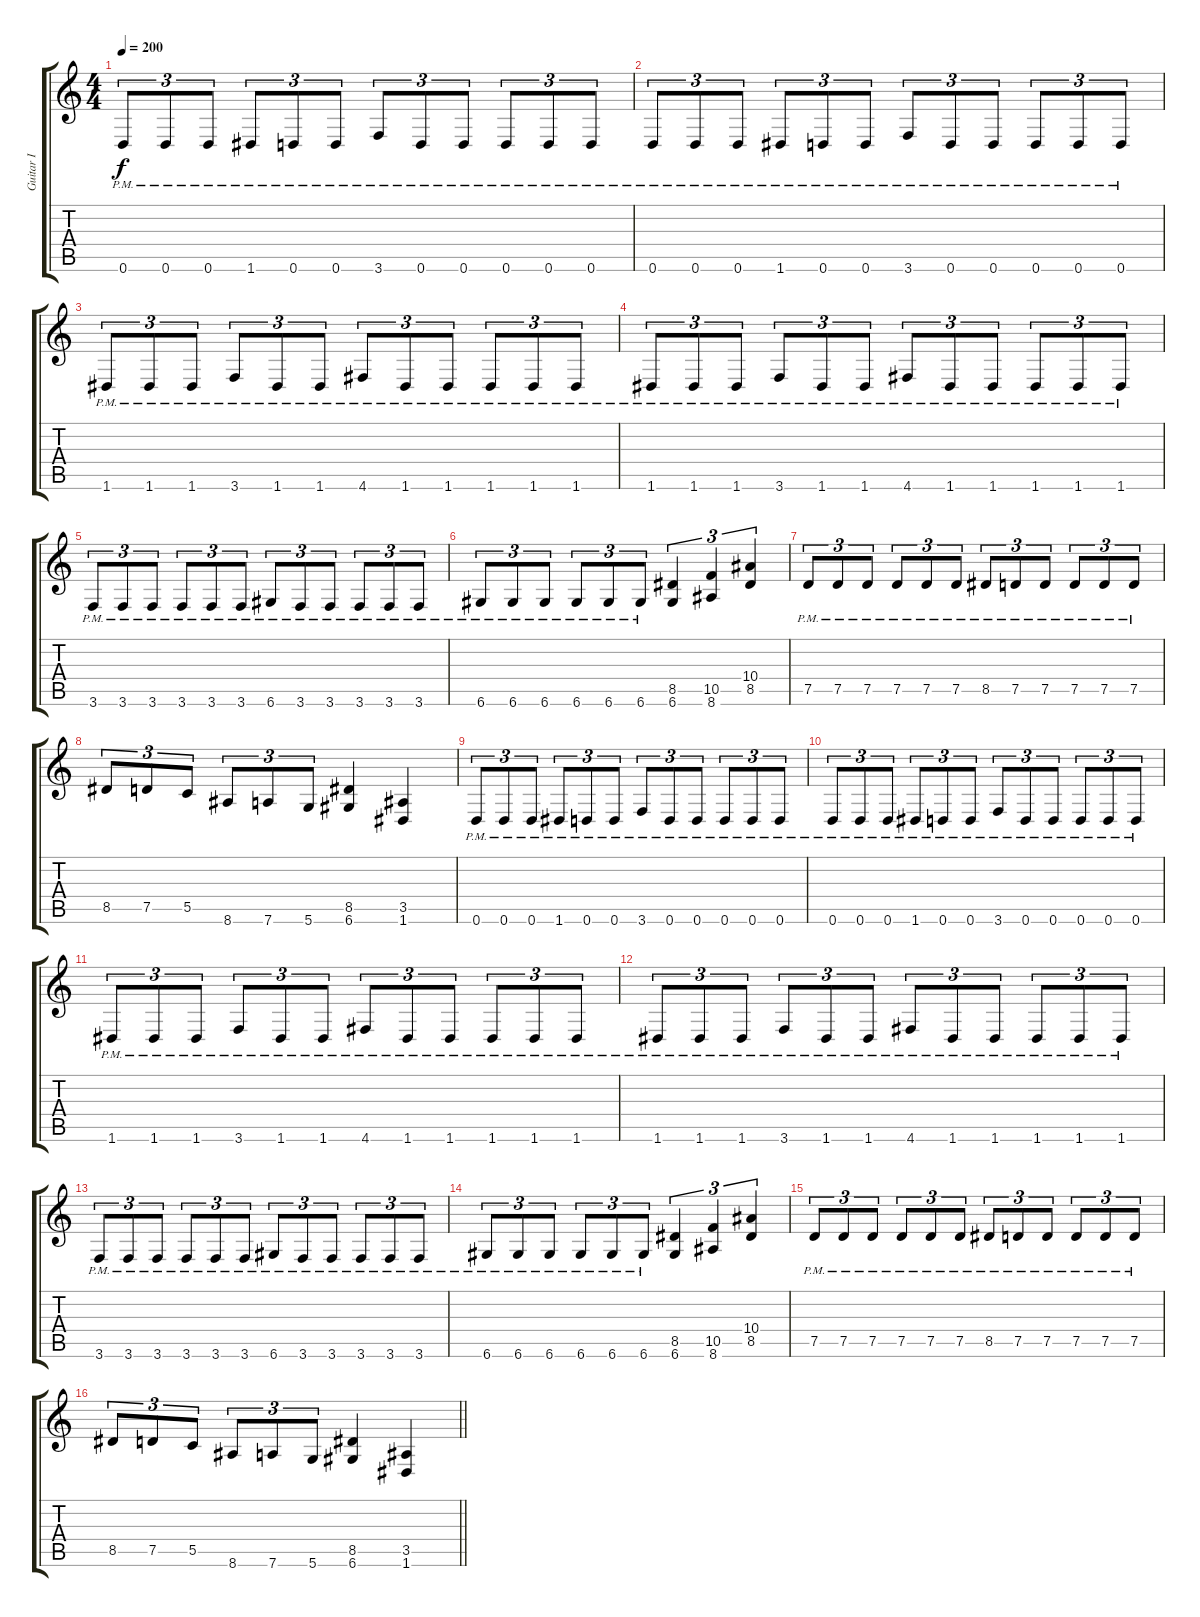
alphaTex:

\track ("Guitar I" "Guitar I") {instrument distortionguitar}
\staff {score tabs}
\tuning (D4 A3 F3 C3 G2 D2) {hide}
\ts (4 4)
\section ("" "")
\tempo 200
\clef g2
\ks c
0.6{pm}.8{tu (3 2) dy f} 0.6{pm}.8{tu (3 2)} 0.6{pm}.8{tu (3 2)} 1.6{pm}.8{tu (3 2)} 0.6{pm}.8{tu (3 2)} 0.6{pm}.8{tu (3 2)} 3.6{pm}.8{tu (3 2)} 0.6{pm}.8{tu (3 2)} 0.6{pm}.8{tu (3 2)} 0.6{pm}.8{tu (3 2)} 0.6{pm}.8{tu (3 2)} 0.6{pm}.8{tu (3 2)} |
0.6{pm}.8{tu (3 2)} 0.6{pm}.8{tu (3 2)} 0.6{pm}.8{tu (3 2)} 1.6{pm}.8{tu (3 2)} 0.6{pm}.8{tu (3 2)} 0.6{pm}.8{tu (3 2)} 3.6{pm}.8{tu (3 2)} 0.6{pm}.8{tu (3 2)} 0.6{pm}.8{tu (3 2)} 0.6{pm}.8{tu (3 2)} 0.6{pm}.8{tu (3 2)} 0.6{pm}.8{tu (3 2)} |
1.6{pm}.8{tu (3 2)} 1.6{pm}.8{tu (3 2)} 1.6{pm}.8{tu (3 2)} 3.6{pm}.8{tu (3 2)} 1.6{pm}.8{tu (3 2)} 1.6{pm}.8{tu (3 2)} 4.6{pm}.8{tu (3 2)} 1.6{pm}.8{tu (3 2)} 1.6{pm}.8{tu (3 2)} 1.6{pm}.8{tu (3 2)} 1.6{pm}.8{tu (3 2)} 1.6{pm}.8{tu (3 2)} |
1.6{pm}.8{tu (3 2)} 1.6{pm}.8{tu (3 2)} 1.6{pm}.8{tu (3 2)} 3.6{pm}.8{tu (3 2)} 1.6{pm}.8{tu (3 2)} 1.6{pm}.8{tu (3 2)} 4.6{pm}.8{tu (3 2)} 1.6{pm}.8{tu (3 2)} 1.6{pm}.8{tu (3 2)} 1.6{pm}.8{tu (3 2)} 1.6{pm}.8{tu (3 2)} 1.6{pm}.8{tu (3 2)} |
3.6{pm}.8{tu (3 2)} 3.6{pm}.8{tu (3 2)} 3.6{pm}.8{tu (3 2)} 3.6{pm}.8{tu (3 2)} 3.6{pm}.8{tu (3 2)} 3.6{pm}.8{tu (3 2)} 6.6{pm}.8{tu (3 2)} 3.6{pm}.8{tu (3 2)} 3.6{pm}.8{tu (3 2)} 3.6{pm}.8{tu (3 2)} 3.6{pm}.8{tu (3 2)} 3.6{pm}.8{tu (3 2)} |
6.6{pm}.8{tu (3 2)} 6.6{pm}.8{tu (3 2)} 6.6{pm}.8{tu (3 2)} 6.6{pm}.8{tu (3 2)} 6.6{pm}.8{tu (3 2)} 6.6{pm}.8{tu (3 2)} (8.5 6.6).4{tu (3 2)} (10.5 8.6).4{tu (3 2)} (10.4 8.5).4{tu (3 2)} |
7.5{pm}.8{tu (3 2)} 7.5{pm}.8{tu (3 2)} 7.5{pm}.8{tu (3 2)} 7.5{pm}.8{tu (3 2)} 7.5{pm}.8{tu (3 2)} 7.5{pm}.8{tu (3 2)} 8.5{pm}.8{tu (3 2)} 7.5{pm}.8{tu (3 2)} 7.5{pm}.8{tu (3 2)} 7.5{pm}.8{tu (3 2)} 7.5{pm}.8{tu (3 2)} 7.5{pm}.8{tu (3 2)} |
8.5.8{tu (3 2)} 7.5.8{tu (3 2)} 5.5.8{tu (3 2)} 8.6.8{tu (3 2)} 7.6.8{tu (3 2)} 5.6.8{tu (3 2)} (8.5 6.6).4 (3.5 1.6).4 |
0.6{pm}.8{tu (3 2)} 0.6{pm}.8{tu (3 2)} 0.6{pm}.8{tu (3 2)} 1.6{pm}.8{tu (3 2)} 0.6{pm}.8{tu (3 2)} 0.6{pm}.8{tu (3 2)} 3.6{pm}.8{tu (3 2)} 0.6{pm}.8{tu (3 2)} 0.6{pm}.8{tu (3 2)} 0.6{pm}.8{tu (3 2)} 0.6{pm}.8{tu (3 2)} 0.6{pm}.8{tu (3 2)} |
0.6{pm}.8{tu (3 2)} 0.6{pm}.8{tu (3 2)} 0.6{pm}.8{tu (3 2)} 1.6{pm}.8{tu (3 2)} 0.6{pm}.8{tu (3 2)} 0.6{pm}.8{tu (3 2)} 3.6{pm}.8{tu (3 2)} 0.6{pm}.8{tu (3 2)} 0.6{pm}.8{tu (3 2)} 0.6{pm}.8{tu (3 2)} 0.6{pm}.8{tu (3 2)} 0.6{pm}.8{tu (3 2)} |
1.6{pm}.8{tu (3 2)} 1.6{pm}.8{tu (3 2)} 1.6{pm}.8{tu (3 2)} 3.6{pm}.8{tu (3 2)} 1.6{pm}.8{tu (3 2)} 1.6{pm}.8{tu (3 2)} 4.6{pm}.8{tu (3 2)} 1.6{pm}.8{tu (3 2)} 1.6{pm}.8{tu (3 2)} 1.6{pm}.8{tu (3 2)} 1.6{pm}.8{tu (3 2)} 1.6{pm}.8{tu (3 2)} |
1.6{pm}.8{tu (3 2)} 1.6{pm}.8{tu (3 2)} 1.6{pm}.8{tu (3 2)} 3.6{pm}.8{tu (3 2)} 1.6{pm}.8{tu (3 2)} 1.6{pm}.8{tu (3 2)} 4.6{pm}.8{tu (3 2)} 1.6{pm}.8{tu (3 2)} 1.6{pm}.8{tu (3 2)} 1.6{pm}.8{tu (3 2)} 1.6{pm}.8{tu (3 2)} 1.6{pm}.8{tu (3 2)} |
3.6{pm}.8{tu (3 2)} 3.6{pm}.8{tu (3 2)} 3.6{pm}.8{tu (3 2)} 3.6{pm}.8{tu (3 2)} 3.6{pm}.8{tu (3 2)} 3.6{pm}.8{tu (3 2)} 6.6{pm}.8{tu (3 2)} 3.6{pm}.8{tu (3 2)} 3.6{pm}.8{tu (3 2)} 3.6{pm}.8{tu (3 2)} 3.6{pm}.8{tu (3 2)} 3.6{pm}.8{tu (3 2)} |
6.6{pm}.8{tu (3 2)} 6.6{pm}.8{tu (3 2)} 6.6{pm}.8{tu (3 2)} 6.6{pm}.8{tu (3 2)} 6.6{pm}.8{tu (3 2)} 6.6{pm}.8{tu (3 2)} (8.5 6.6).4{tu (3 2)} (10.5 8.6).4{tu (3 2)} (10.4 8.5).4{tu (3 2)} |
7.5{pm}.8{tu (3 2)} 7.5{pm}.8{tu (3 2)} 7.5{pm}.8{tu (3 2)} 7.5{pm}.8{tu (3 2)} 7.5{pm}.8{tu (3 2)} 7.5{pm}.8{tu (3 2)} 8.5{pm}.8{tu (3 2)} 7.5{pm}.8{tu (3 2)} 7.5{pm}.8{tu (3 2)} 7.5{pm}.8{tu (3 2)} 7.5{pm}.8{tu (3 2)} 7.5{pm}.8{tu (3 2)} |
\barLineRight lightlight
8.5.8{tu (3 2)} 7.5.8{tu (3 2)} 5.5.8{tu (3 2)} 8.6.8{tu (3 2)} 7.6.8{tu (3 2)} 5.6.8{tu (3 2)} (8.5 6.6).4 (3.5 1.6).4
